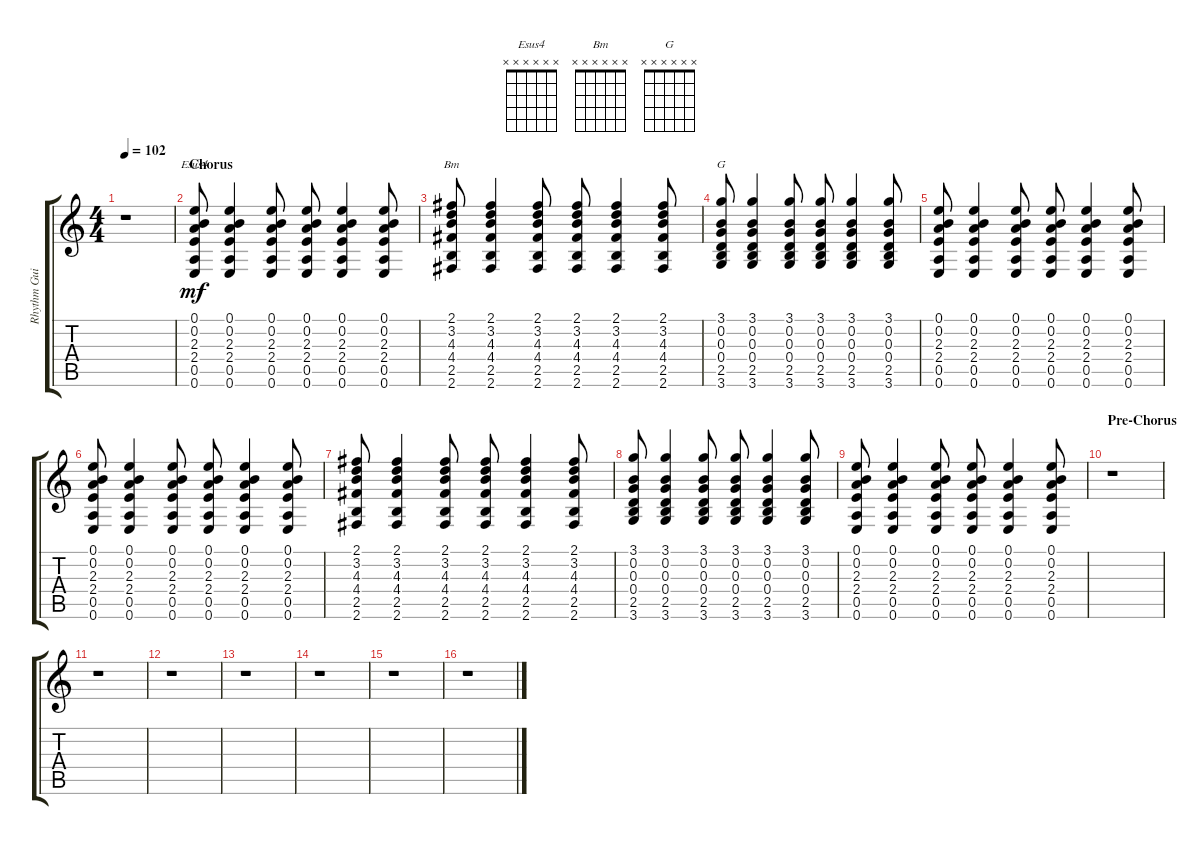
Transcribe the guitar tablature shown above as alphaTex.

\track ("Rhythm Guitar" "Rhythm Gui") {instrument acousticguitarsteel}
\staff {score tabs}
\tuning (E4 B3 G3 D3 A2 E2) {hide}
\chord ("Esus4" x x x x x x)
\chord ("Bm" x x x x x x)
\chord ("G" x x x x x x)
\ts (4 4)
\tempo 102
\clef g2
\ks c
r.1{dy mf} |
\section ("" "Chorus")
(0.1 0.2 2.3 2.4 0.5 0.6).8{ch "Esus4"} (0.1 0.2 2.3 2.4 0.5 0.6).4 (0.1 0.2 2.3 2.4 0.5 0.6).8 (0.1 0.2 2.3 2.4 0.5 0.6).8 (0.1 0.2 2.3 2.4 0.5 0.6).4 (0.1 0.2 2.3 2.4 0.5 0.6).8 |
(2.1 3.2 4.3 4.4 2.5 2.6).8{ch "Bm"} (2.1 3.2 4.3 4.4 2.5 2.6).4 (2.1 3.2 4.3 4.4 2.5 2.6).8 (2.1 3.2 4.3 4.4 2.5 2.6).8 (2.1 3.2 4.3 4.4 2.5 2.6).4 (2.1 3.2 4.3 4.4 2.5 2.6).8 |
(3.1 0.2 0.3 0.4 2.5 3.6).8{ch "G"} (3.1 0.2 0.3 0.4 2.5 3.6).4 (3.1 0.2 0.3 0.4 2.5 3.6).8 (3.1 0.2 0.3 0.4 2.5 3.6).8 (3.1 0.2 0.3 0.4 2.5 3.6).4 (3.1 0.2 0.3 0.4 2.5 3.6).8 |
(0.1 0.2 2.3 2.4 0.5 0.6).8 (0.1 0.2 2.3 2.4 0.5 0.6).4 (0.1 0.2 2.3 2.4 0.5 0.6).8 (0.1 0.2 2.3 2.4 0.5 0.6).8 (0.1 0.2 2.3 2.4 0.5 0.6).4 (0.1 0.2 2.3 2.4 0.5 0.6).8 |
(0.1 0.2 2.3 2.4 0.5 0.6).8 (0.1 0.2 2.3 2.4 0.5 0.6).4 (0.1 0.2 2.3 2.4 0.5 0.6).8 (0.1 0.2 2.3 2.4 0.5 0.6).8 (0.1 0.2 2.3 2.4 0.5 0.6).4 (0.1 0.2 2.3 2.4 0.5 0.6).8 |
(2.1 3.2 4.3 4.4 2.5 2.6).8 (2.1 3.2 4.3 4.4 2.5 2.6).4 (2.1 3.2 4.3 4.4 2.5 2.6).8 (2.1 3.2 4.3 4.4 2.5 2.6).8 (2.1 3.2 4.3 4.4 2.5 2.6).4 (2.1 3.2 4.3 4.4 2.5 2.6).8 |
(3.1 0.2 0.3 0.4 2.5 3.6).8 (3.1 0.2 0.3 0.4 2.5 3.6).4 (3.1 0.2 0.3 0.4 2.5 3.6).8 (3.1 0.2 0.3 0.4 2.5 3.6).8 (3.1 0.2 0.3 0.4 2.5 3.6).4 (3.1 0.2 0.3 0.4 2.5 3.6).8 |
(0.1 0.2 2.3 2.4 0.5 0.6).8 (0.1 0.2 2.3 2.4 0.5 0.6).4 (0.1 0.2 2.3 2.4 0.5 0.6).8 (0.1 0.2 2.3 2.4 0.5 0.6).8 (0.1 0.2 2.3 2.4 0.5 0.6).4 (0.1 0.2 2.3 2.4 0.5 0.6).8 |
\section ("" "Pre-Chorus")
r.1 |
r.1 |
r.1 |
r.1 |
r.1 |
r.1 |
r.1
